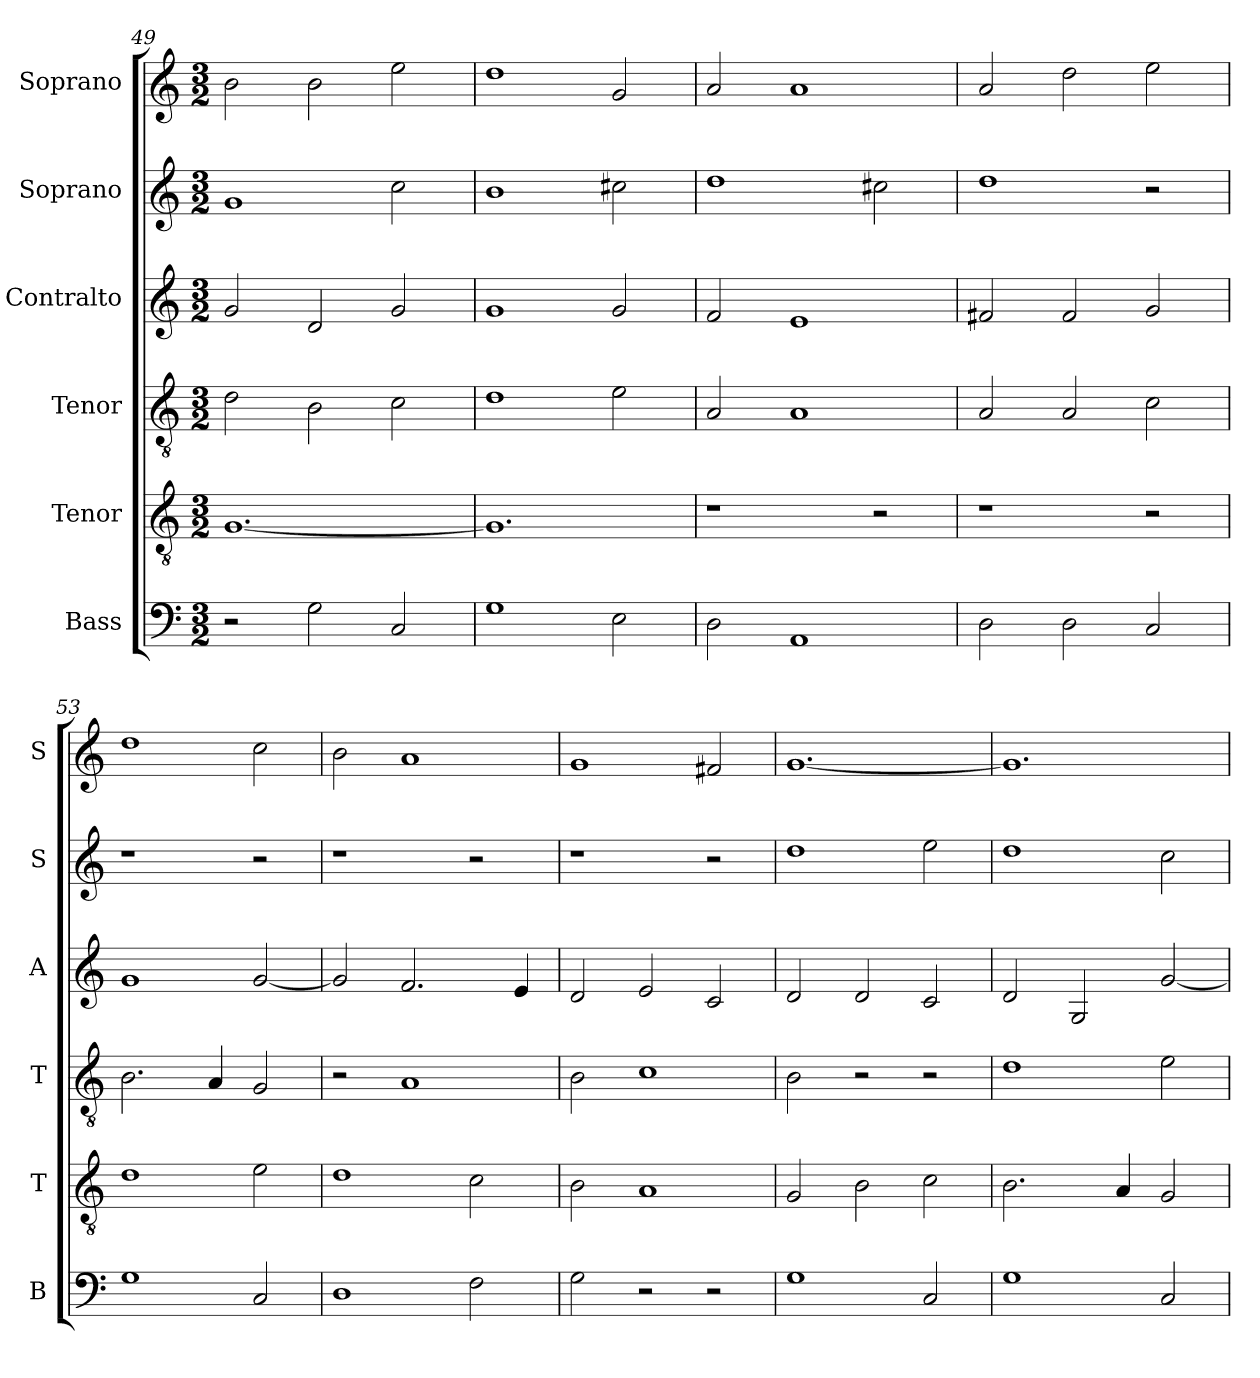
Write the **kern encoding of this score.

**kern	**kern	**kern	**kern	**kern	**kern
*part6	*part5	*part4	*part3	*part2	*part1
*staff6	*staff5	*staff4	*staff3	*staff2	*staff1
*I"Bass	*I"Tenor	*I"Tenor	*I"Contralto	*I"Soprano	*I"Soprano
*I'B	*I'T	*I'T	*I'A	*I'S	*I'S
*clefF4	*clefGv2	*clefGv2	*clefG2	*clefG2	*clefG2
*k[]	*k[]	*k[]	*k[]	*k[]	*k[]
*G:mix	*G:mix	*G:mix	*G:mix	*G:mix	*G:mix
*M3/2	*M3/2	*M3/2	*M3/2	*M3/2	*M3/2
=49	=49	=49	=49	=49	=49
2r	[1.G	2d	2g	1g	2b
2G	.	2B	2d	.	2b
2C	.	2c	2g	2cc	2ee
=50	=50	=50	=50	=50	=50
1G	1.G]	1d	1g	1b	1dd
2E	.	2e	2g	2cc#X	2g
=51	=51	=51	=51	=51	=51
2D	1r	2A	2f	1dd	2a
1AA	.	1A	1e	.	1a
.	2r	.	.	2cc#X	.
=52	=52	=52	=52	=52	=52
2D	1r	2A	2f#X	1dd	2a
2D	.	2A	2f#	.	2dd
2C	2r	2c	2g	2r	2ee
=53	=53	=53	=53	=53	=53
1G	1d	2.B	1g	1r	1dd
.	.	4A	.	.	.
2C	2e	2G	[2g	2r	2cc
=54	=54	=54	=54	=54	=54
1D	1d	2r	2g]	1r	2b
.	.	1A	2.f	.	1a
2F	2c	.	.	2r	.
.	.	.	4e	.	.
=55	=55	=55	=55	=55	=55
2G	2B	2B	2d	1r	1g
2r	1A	1c	2e	.	.
2r	.	.	2c	2r	2f#X
=56	=56	=56	=56	=56	=56
1G	2G	2B	2d	1dd	[1.g
.	2B	2r	2d	.	.
2C	2c	2r	2c	2ee	.
=57	=57	=57	=57	=57	=57
1G	2.B	1d	2d	1dd	1.g]
.	.	.	2G	.	.
.	4A	.	.	.	.
2C	2G	2e	[2g	2cc	.
=	=	=	=	=	=
*-	*-	*-	*-	*-	*-
